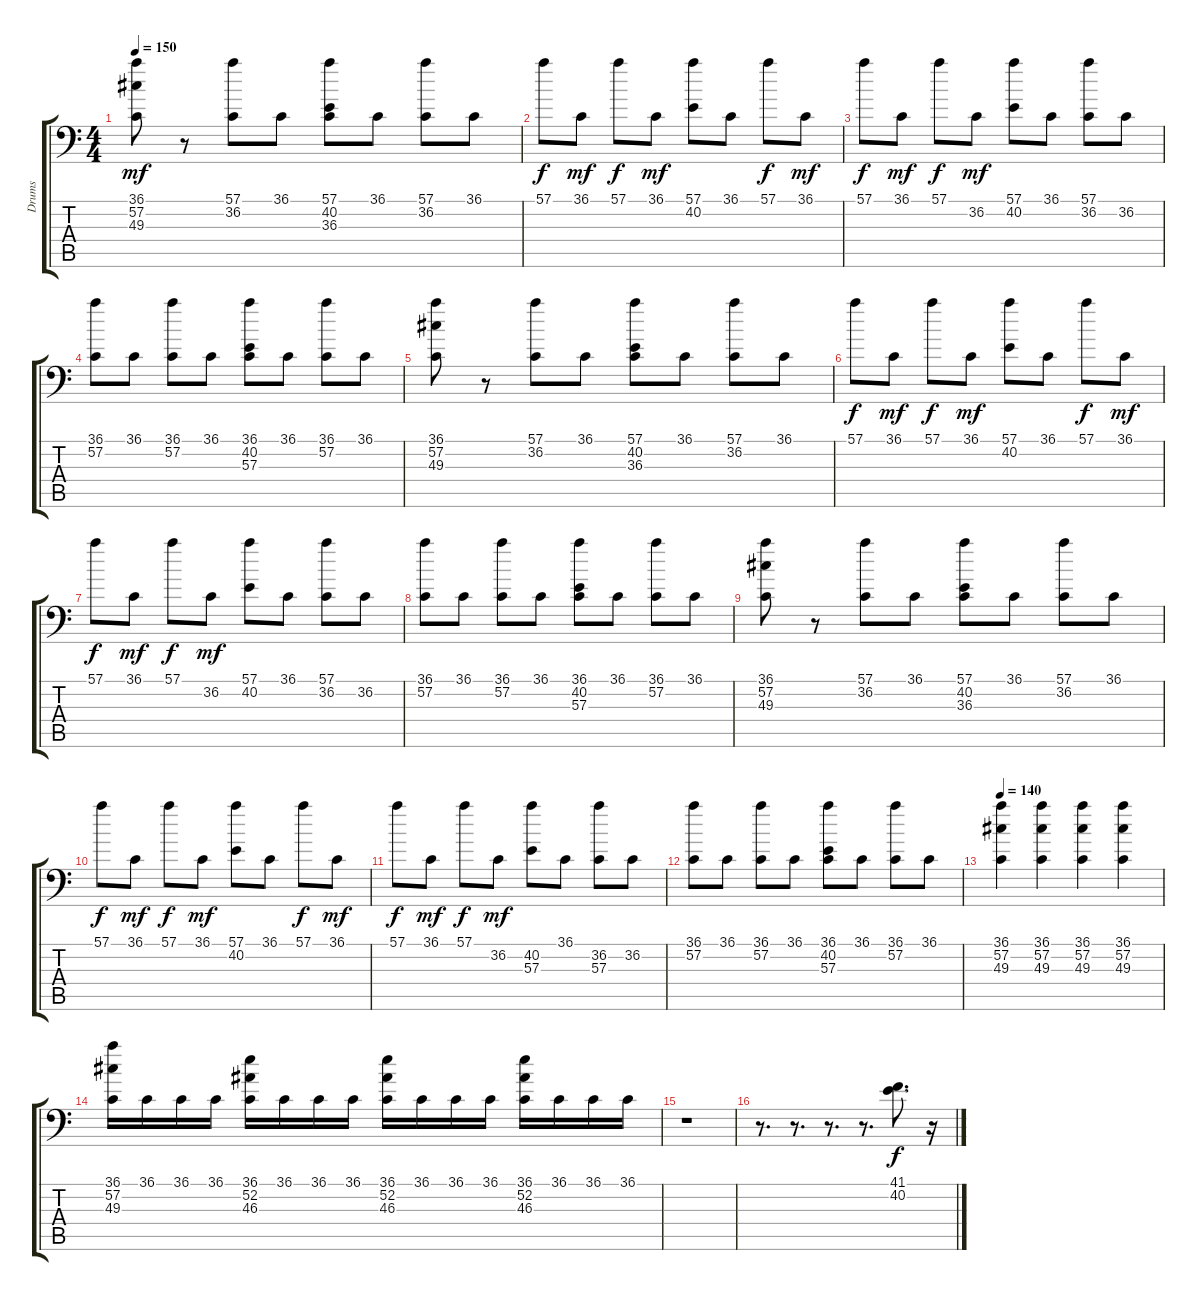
\track ("Drums" "Drums") {instrument acousticgrandpiano}
\staff {score tabs}
\tuning (C-1 C-1 C-1 C-1 C-1 C-1) {hide}
\ts (4 4)
\tempo 150
\clef f4
\ks c
(36.1 57.2 49.3).8{dy mf} r.8 (57.1 36.2).8 36.1.8 (57.1 40.2 36.3).8 36.1.8 (57.1 36.2).8 36.1.8 |
57.1.8{dy f} 36.1.8{dy mf} 57.1.8{dy f} 36.1.8{dy mf} (57.1 40.2).8 36.1.8 57.1.8{dy f} 36.1.8{dy mf} |
57.1.8{dy f} 36.1.8{dy mf} 57.1.8{dy f} 36.2.8{dy mf} (57.1 40.2).8 36.1.8 (57.1 36.2).8 36.2.8 |
(36.1 57.2).8 36.1.8 (36.1 57.2).8 36.1.8 (36.1 40.2 57.3).8 36.1.8 (36.1 57.2).8 36.1.8 |
(36.1 57.2 49.3).8 r.8 (57.1 36.2).8 36.1.8 (57.1 40.2 36.3).8 36.1.8 (57.1 36.2).8 36.1.8 |
57.1.8{dy f} 36.1.8{dy mf} 57.1.8{dy f} 36.1.8{dy mf} (57.1 40.2).8 36.1.8 57.1.8{dy f} 36.1.8{dy mf} |
57.1.8{dy f} 36.1.8{dy mf} 57.1.8{dy f} 36.2.8{dy mf} (57.1 40.2).8 36.1.8 (57.1 36.2).8 36.2.8 |
(36.1 57.2).8 36.1.8 (36.1 57.2).8 36.1.8 (36.1 40.2 57.3).8 36.1.8 (36.1 57.2).8 36.1.8 |
(36.1 57.2 49.3).8 r.8 (57.1 36.2).8 36.1.8 (57.1 40.2 36.3).8 36.1.8 (57.1 36.2).8 36.1.8 |
57.1.8{dy f} 36.1.8{dy mf} 57.1.8{dy f} 36.1.8{dy mf} (57.1 40.2).8 36.1.8 57.1.8{dy f} 36.1.8{dy mf} |
57.1.8{dy f} 36.1.8{dy mf} 57.1.8{dy f} 36.2.8{dy mf} (40.2 57.3).8 36.1.8 (36.2 57.3).8 36.2.8 |
(36.1 57.2).8 36.1.8 (36.1 57.2).8 36.1.8 (36.1 40.2 57.3).8 36.1.8 (36.1 57.2).8 36.1.8 |
\tempo 140
(36.1 57.2 49.3).4 (36.1 57.2 49.3).4 (36.1 57.2 49.3).4 (36.1 57.2 49.3).4 |
(36.1 57.2 49.3).16 36.1.16 36.1.16 36.1.16 (36.1 52.2 46.3).16 36.1.16 36.1.16 36.1.16 (36.1 52.2 46.3).16 36.1.16 36.1.16 36.1.16 (36.1 52.2 46.3).16 36.1.16 36.1.16 36.1.16 |
r.1 |
r.8{d} r.8{d} r.8{d} r.8{d} (41.1 40.2).8{d dy f} r.16
